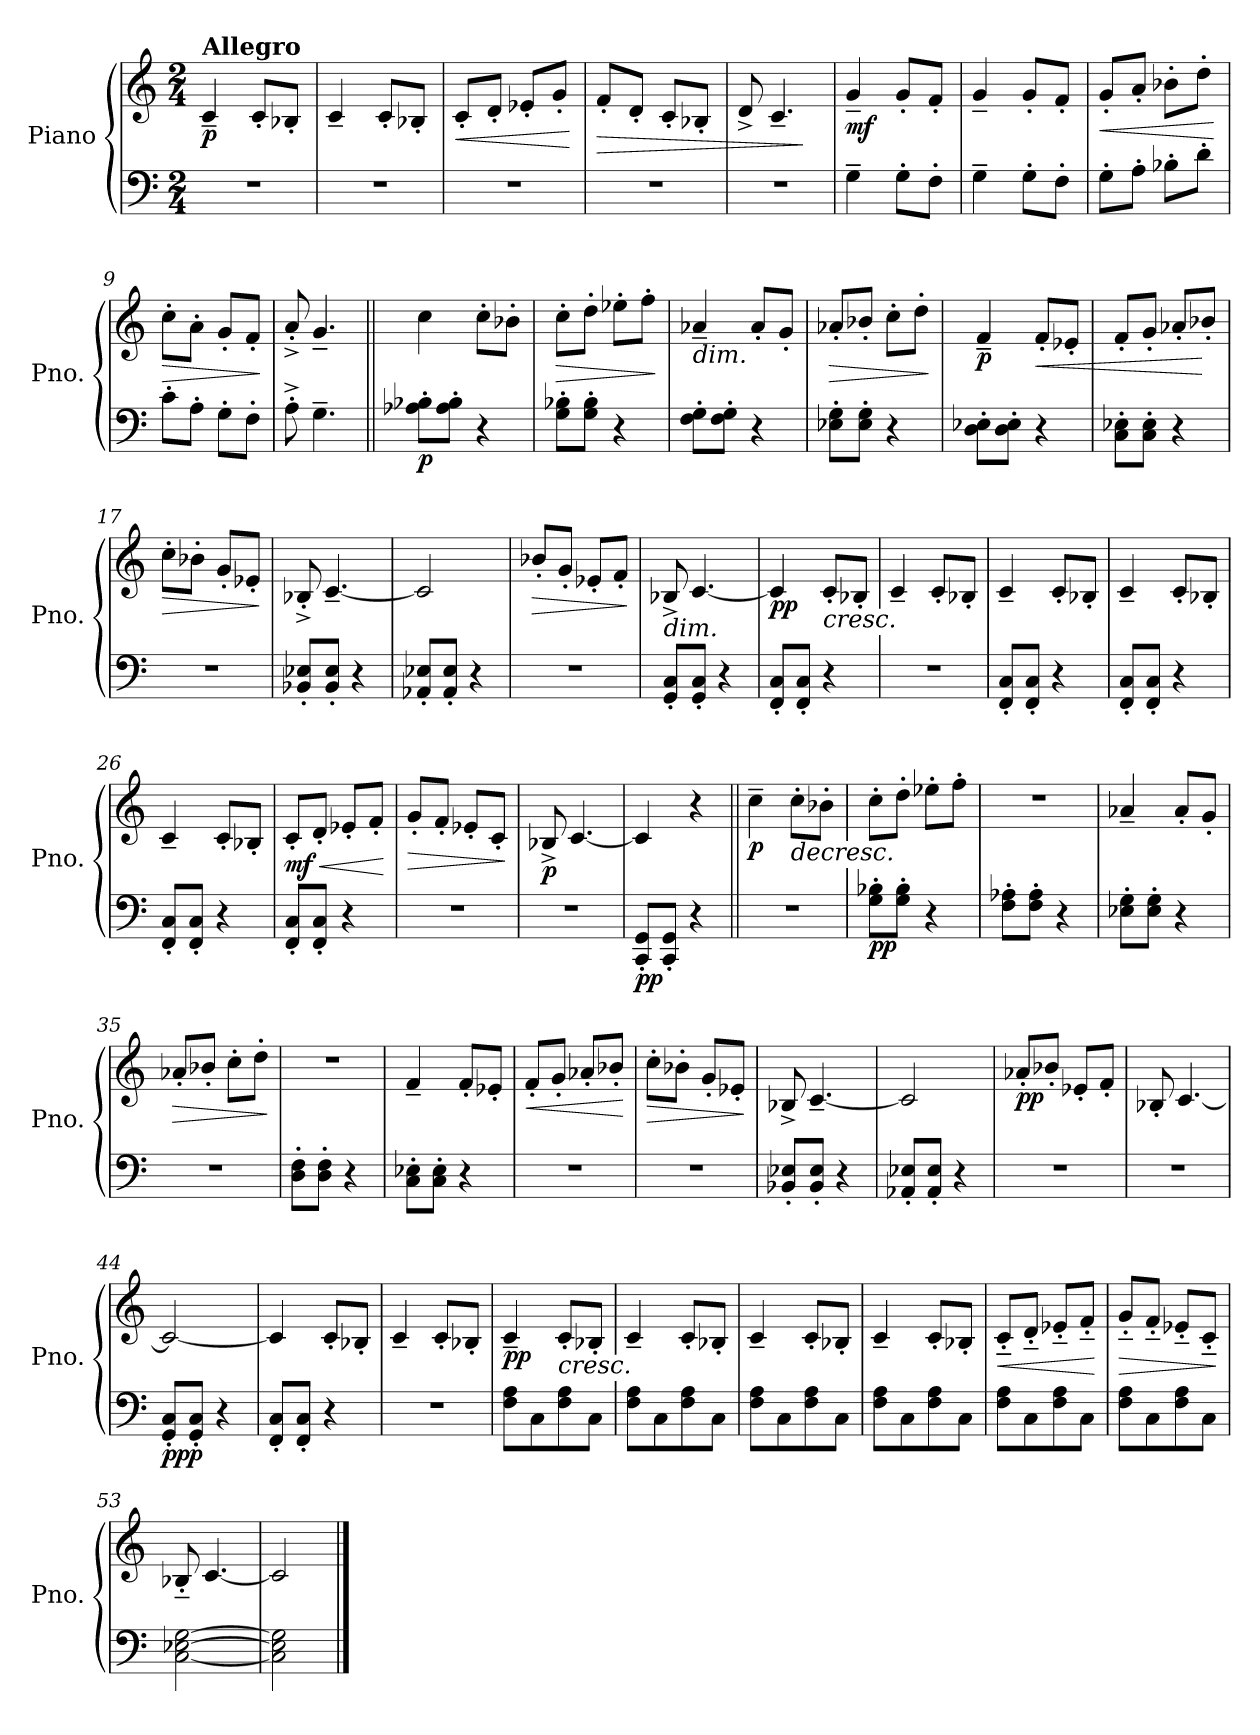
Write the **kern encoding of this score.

**kern	**kern	**dynam
*part1	*part1	*part1
*staff2	*staff1	*staff1/2
*I"Piano	*	*
*I'Pno.	*	*
*clefF4	*clefG2	*
*k[]	*k[]	*
*M2/4	*M2/4	*
=1	=1	=1
!	!LO:TX:a:B:t=Allegro	!
!	!	!LO:DY:b
2r	4c~/	p
.	8c'/L	.
.	8B-X'/J	.
=2	=2	=2
2r	4c~/	.
.	8c'/L	.
.	8B-X'/J	.
=3	=3	=3
!	!	!LO:HP:b
2r	8c'/L	<
.	8d'/J	.
.	8e-X'/L	.
.	8g'/J	.
.	.	[
=4	=4	=4
!	!	!LO:HP:b
2r	8f'/L	>
.	8d'/J	.
.	8c'/L	.
.	8B-X'/J	.
=5	=5	=5
2r	8d^/	.
.	4.c~/	.
.	.	]
=6	=6	=6
!	!	!LO:DY:b
4G~\	4g~/	mf
8G'\L	8g'/L	.
8F'\J	8f'/J	.
=7	=7	=7
4G~\	4g~/	.
8G'\L	8g'/L	.
8F'\J	8f'/J	.
=8	=8	=8
!	!	!LO:HP:b
8G'\L	8g'/L	<
8A'\J	8a'/J	.
8B-X'\L	8b-X'\L	.
8d'\J	8dd'\J	.
.	.	[
=9	=9	=9
!	!	!LO:HP:b
8c'\L	8cc'\L	>
8A'\J	8a'\J	.
8G'\L	8g'/L	.
8F'\J	8f'/J	.
.	.	]
!!LO:LB:g=z
=10	=10	=10
8A'^\	8a'^/	.
4.G~\	4.g~/	.
=11||	=11||	=11||
!	!	!LO:DY:b=2
8A-X\' 8B-X\'L	4cc\	p
8A-\' 8B-\'J	.	.
4r	8cc'\L	.
.	8b-X'\J	.
=12	=12	=12
!	!	!LO:HP:b
8G\' 8B-X\'L	8cc'\L	>
8G\' 8B-\'J	8dd'\J	.
4r	8ee-X'\L	.
.	8ff'\J	.
.	.	]
=13	=13	=13
!	!LO:TX:b:i:t=dim.	!
8F\' 8G\'L	4a-X~/	.
8F\' 8G\'J	.	.
4r	8a-'/L	.
.	8g'/J	.
=14	=14	=14
!	!	!LO:HP:b
8E-X\' 8G\'L	8a-X'/L	>
8E-\' 8G\'J	8b-X'/J	.
4r	8cc'\L	.
.	8dd'\J	.
.	.	]
=15	=15	=15
!	!	!LO:DY:b
8D\' 8E-X\'L	4f~/	p
8D\' 8E-\'J	.	.
!	!	!LO:HP:b
4r	8f'/L	<
.	8e-X'/J	.
=16	=16	=16
8C\' 8E-X\'L	8f'/L	.
8C\' 8E-\'J	8g'/J	.
4r	8a-X'/L	.
.	8b-X'/J	[
!!LO:LB:g=z
=17	=17	=17
!	!	!LO:HP:b
2r	8cc'\L	>
.	8b-X'\J	.
.	8g'/L	.
.	8e-X'/J	.
.	.	]
=18	=18	=18
8BB-X/' 8E-X/'L	8B-X'^/	.
8BB-/' 8E-/'J	[4.c~/	.
4r	.	.
=19	=19	=19
8AA-X/' 8E-X/'L	2c/]	.
8AA-/' 8E-/'J	.	.
4r	.	.
=20	=20	=20
!	!	!LO:HP:b
2r	8b-X'/L	>
.	8g'/J	.
.	8e-X'/L	.
.	8f'/J	.
.	.	]
=21	=21	=21
!	!LO:TX:b:i:t=dim.	!
8GG/' 8C/'L	8B-X^/	.
8GG/' 8C/'J	[4.c/	.
4r	.	.
=22	=22	=22
!	!	!LO:DY:b
8FF/' 8C/'L	4c/]	pp
8FF/' 8C/'J	.	.
!	!LO:TX:b:i:t=cresc.	!
4r	8c'/L	.
.	8B-X'/J	.
=23	=23	=23
2r	4c~/	.
.	8c'/L	.
.	8B-X'/J	.
=24	=24	=24
8FF/' 8C/'L	4c~/	.
8FF/' 8C/'J	.	.
4r	8c'/L	.
.	8B-X'/J	.
!!LO:LB:g=z
=25	=25	=25
8FF/' 8C/'L	4c~/	.
8FF/' 8C/'J	.	.
4r	8c'/L	.
.	8B-X'/J	.
=26	=26	=26
8FF/' 8C/'L	4c~/	.
8FF/' 8C/'J	.	.
4r	8c'/L	.
.	8B-X'/J	.
=27	=27	=27
!	!	!LO:HP:b
!	!	!LO:DY:n=1:b
8FF/' 8C/'L	8c'/L	< mf
8FF/' 8C/'J	8d'/J	.
4r	8e-X'/L	.
.	8f'/J	.
.	.	[
=28	=28	=28
!	!	!LO:HP:b
2r	8g'/L	>
.	8f'/J	.
.	8e-X'/L	.
.	8c'/J	.
.	.	]
=29	=29	=29
!	!	!LO:DY:b
2r	8B-X^/	p
.	[4.c/	.
=30	=30	=30
!	!	!LO:DY:b=2
8CC/' 8GG/'L	4c/]	pp
8CC/' 8GG/'J	.	.
4r	4r	.
=31||	=31||	=31||
!	!	!LO:DY:b
2r	4cc~\	p
!	!	!LO:HP:b
.	8cc'\L	>
.	8b-X'\J	.
=32	=32	=32
!	!	!LO:DY:b=2
8G\' 8B-X\'L	8cc'\L	pp
8G\' 8B-\'J	8dd'\J	.
4r	8ee-X'\L	.
.	8ff'\J	.
.	.	]
=33	=33	=33
8F\' 8A-X\'L	2r	.
8F\' 8A-\'J	.	.
4r	.	.
!!LO:LB:g=z
=34	=34	=34
8E-X\' 8G\'L	4a-X~/	.
8E-\' 8G\'J	.	.
4r	8a-'/L	.
.	8g'/J	.
=35	=35	=35
!	!	!LO:HP:b
2r	8a-X'/L	>
.	8b-X'/J	.
.	8cc'\L	.
.	8dd'\J	.
.	.	]
=36	=36	=36
8D\' 8F\'L	2r	.
8D\' 8F\'J	.	.
4r	.	.
=37	=37	=37
8C\' 8E-X\'L	4f~/	.
8C\' 8E-\'J	.	.
4r	8f'/L	.
.	8e-X'/J	.
=38	=38	=38
!	!	!LO:HP:b
2r	8f'/L	<
.	8g'/J	.
.	8a-X'/L	.
.	8b-X'/J	.
.	.	[
=39	=39	=39
!	!	!LO:HP:b
2r	8cc'\L	>
.	8b-X'\J	.
.	8g'/L	.
.	8e-X'/J	.
.	.	]
=40	=40	=40
8BB-X/' 8E-X/'L	8B-X^/	.
8BB-/' 8E-/'J	[4.c~/	.
4r	.	.
=41	=41	=41
8AA-X/' 8E-X/'L	2c/]	.
8AA-/' 8E-/'J	.	.
4r	.	.
!!LO:PB:g=z
=42	=42	=42
!	!	!LO:DY:b
2r	8a-X'/L	pp
.	8b-X'/J	.
.	8e-X'/L	.
.	8f'/J	.
=43	=43	=43
2r	8B-X'/	.
.	[4.c/	.
=44	=44	=44
!	!	!LO:DY:b=2
8GG/' 8C/'L	2c/_	ppp
8GG/' 8C/'J	.	.
4r	.	.
=45	=45	=45
8FF/' 8C/'L	4c/]	.
8FF/' 8C/'J	.	.
4r	8c'/L	.
.	8B-X'/J	.
=46	=46	=46
2r	4c~/	.
.	8c'/L	.
.	8B-X'/J	.
=47	=47	=47
!	!	!LO:DY:b
8F\ 8A\L	4c~/	pp
8C\	.	.
!	!LO:TX:b:i:t=cresc.	!
8F\ 8A\	8c'/L	.
8C\J	8B-X'/J	.
=48	=48	=48
8F\ 8A\L	4c~/	.
8C\	.	.
8F\ 8A\	8c'/L	.
8C\J	8B-X'/J	.
=49	=49	=49
8F\ 8A\L	4c~/	.
8C\	.	.
8F\ 8A\	8c'/L	.
8C\J	8B-X'/J	.
!!LO:LB:g=z
=50	=50	=50
8F\ 8A\L	4c~/	.
8C\	.	.
8F\ 8A\	8c'/L	.
8C\J	8B-X'/J	.
=51	=51	=51
!	!	!LO:HP:b
8F\ 8A\L	8c'~/L	<
8C\	8d'~/J	.
8F\ 8A\	8e-X'~/L	.
8C\J	8f'~/J	.
.	.	[
=52	=52	=52
!	!	!LO:HP:b
8F\ 8A\L	8g'~/L	>
8C\	8f'~/J	.
8F\ 8A\	8e-X'~/L	.
8C\J	8c'~/J	.
.	.	]
=53	=53	=53
[2C\ [2E-X\ [2G\	8B-X'~/	.
.	[4.c/	.
=54	=54	=54
2C\] 2E-\] 2G\]	2c/]	.
==	==	==
*-	*-	*-
